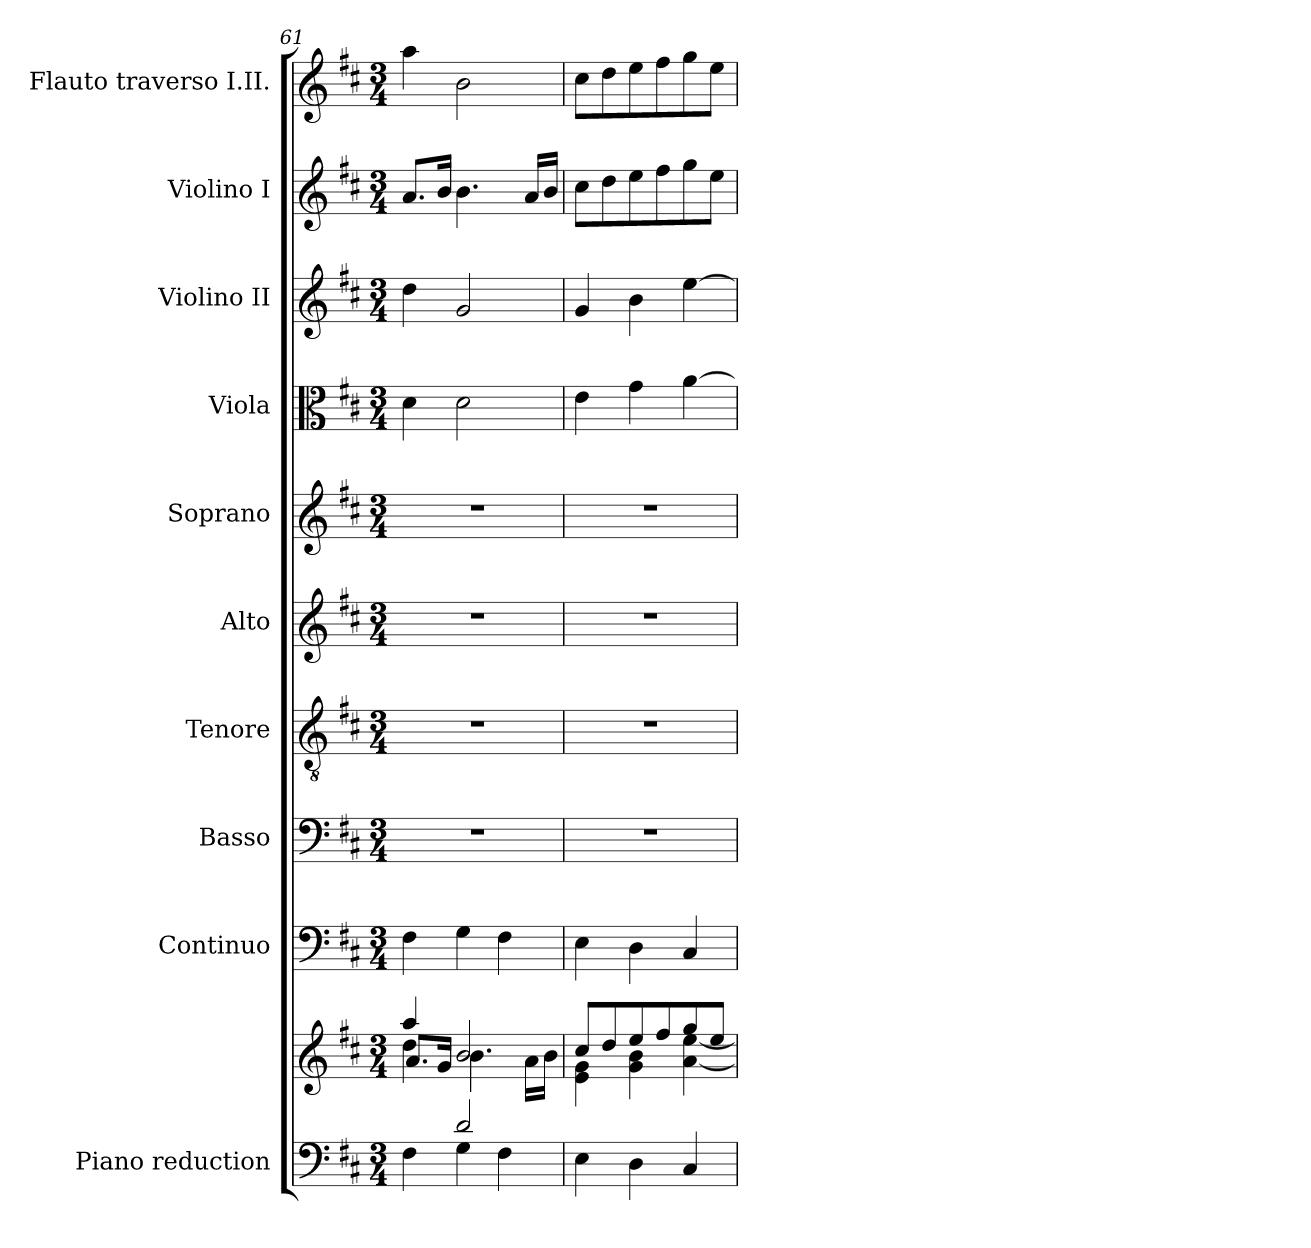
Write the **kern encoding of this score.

**kern	**kern	**kern	**kern	**kern	**kern	**kern	**kern	**kern	**kern	**kern
*part10	*part10	*part9	*part8	*part7	*part6	*part5	*part4	*part3	*part2	*part1
*staff11	*staff10	*staff9	*staff8	*staff7	*staff6	*staff5	*staff4	*staff3	*staff2	*staff1
*I"Piano reduction	*	*I"Continuo	*I"Basso	*I"Tenore	*I"Alto	*I"Soprano	*I"Viola	*I"Violino II	*I"Violino I	*I"Flauto traverso I.II.
*I'Pno	*	*	*	*	*	*	*I'Vla	*I'Vln	*I'Vln	*I'Fl
*clefF4	*clefG2	*clefF4	*clefF4	*clefGv2	*clefG2	*clefG2	*clefC3	*clefG2	*clefG2	*clefG2
*k[f#c#]	*k[f#c#]	*k[f#c#]	*k[f#c#]	*k[f#c#]	*k[f#c#]	*k[f#c#]	*k[f#c#]	*k[f#c#]	*k[f#c#]	*k[f#c#]
*M3/4	*M3/4	*M3/4	*M3/4	*M3/4	*M3/4	*M3/4	*M3/4	*M3/4	*M3/4	*M3/4
=61	=61	=61	=61	=61	=61	=61	=61	=61	=61	=61
*^	*^	*	*	*	*	*	*	*	*	*
*	*	*	*^	*	*	*	*	*	*	*	*	*
4ryy	4F#\	4aa/	4dd\	8.a/L	4F#\	2.r	2.r	2.r	2.r	4d\	4dd\	8.a/L	4aa\
.	.	.	.	16g/Jk	.	.	.	.	.	.	.	16b/Jk	.
2d/	4G\	2b/	4.b\	2ryy	4G\	.	.	.	.	2d\	2g/	4.b\	2b\
.	4F#\	.	.	.	4F#\	.	.	.	.	.	.	.	.
.	.	.	16a\LL	.	.	.	.	.	.	.	.	16a/LL	.
.	.	.	16b\JJ	.	.	.	.	.	.	.	.	16b/JJ	.
*v	*v	*	*	*	*	*	*	*	*	*	*	*	*
*	*	*v	*v	*	*	*	*	*	*	*	*	*
=62	=62	=62	=62	=62	=62	=62	=62	=62	=62	=62	=62
4E\	8cc#/L	4e\ 4g\	4E\	2.r	2.r	2.r	2.r	4e\	4g/	8cc#\L	8cc#\L
.	8dd/	.	.	.	.	.	.	.	.	8dd\	8dd\
4D\	8ee/	4g\ 4b\	4D\	.	.	.	.	4g\	4b\	8ee\	8ee\
.	8ff#/	.	.	.	.	.	.	.	.	8ff#\	8ff#\
4C#/	8gg/	[4a\ [4ee\	4C#/	.	.	.	.	[4a\	[4ee\	8gg\	8gg\
.	8ee/J	.	.	.	.	.	.	.	.	8ee\J	8ee\J
*	*v	*v	*	*	*	*	*	*	*	*	*
=	=	=	=	=	=	=	=	=	=	=
*-	*-	*-	*-	*-	*-	*-	*-	*-	*-	*-
